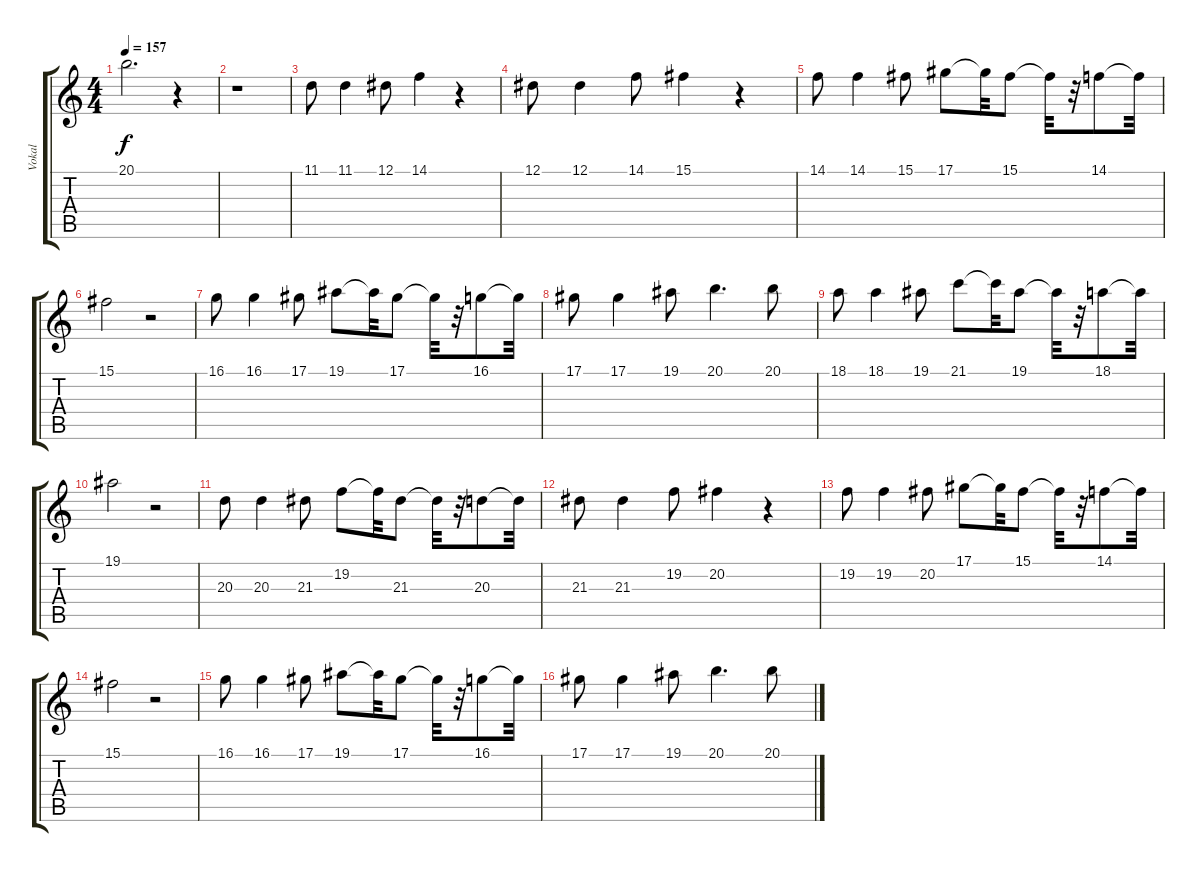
\track ("Vokal" "Vokal") {instrument altosax}
\staff {score tabs}
\tuning (Eb4 Bb3 Gb3 Db3 Ab2 Eb2) {hide}
\ts (4 4)
\tempo 157
\clef g2
\ks c
20.1.2{d dy f} r.4 |
r.1 |
11.1.8 11.1.4 12.1.8 14.1.4 r.4 |
12.1.8 12.1.4 14.1.8 15.1.4 r.4 |
14.1.8 14.1.4 15.1.8 17.1.8 17.1{t}.32 15.1.8 15.1{t}.32 r.32 14.1.8 14.1{t}.32 |
15.1.2 r.2 |
16.1.8 16.1.4 17.1.8 19.1.8 19.1{t}.32 17.1.8 17.1{t}.32 r.32 16.1.8 16.1{t}.32 |
17.1.8 17.1.4 19.1.8 20.1.4{d} 20.1.8 |
18.1.8 18.1.4 19.1.8 21.1.8 21.1{t}.32 19.1.8 19.1{t}.32 r.32 18.1.8 18.1{t}.32 |
19.1.2 r.2 |
20.3.8 20.3.4 21.3.8 19.2.8 19.2{t}.32 21.3.8 21.3{t}.32 r.32 20.3.8 20.3{t}.32 |
21.3.8 21.3.4 19.2.8 20.2.4 r.4 |
19.2.8 19.2.4 20.2.8 17.1.8 17.1{t}.32 15.1.8 15.1{t}.32 r.32 14.1.8 14.1{t}.32 |
15.1.2 r.2 |
16.1.8 16.1.4 17.1.8 19.1.8 19.1{t}.32 17.1.8 17.1{t}.32 r.32 16.1.8 16.1{t}.32 |
17.1.8 17.1.4 19.1.8 20.1.4{d} 20.1.8
